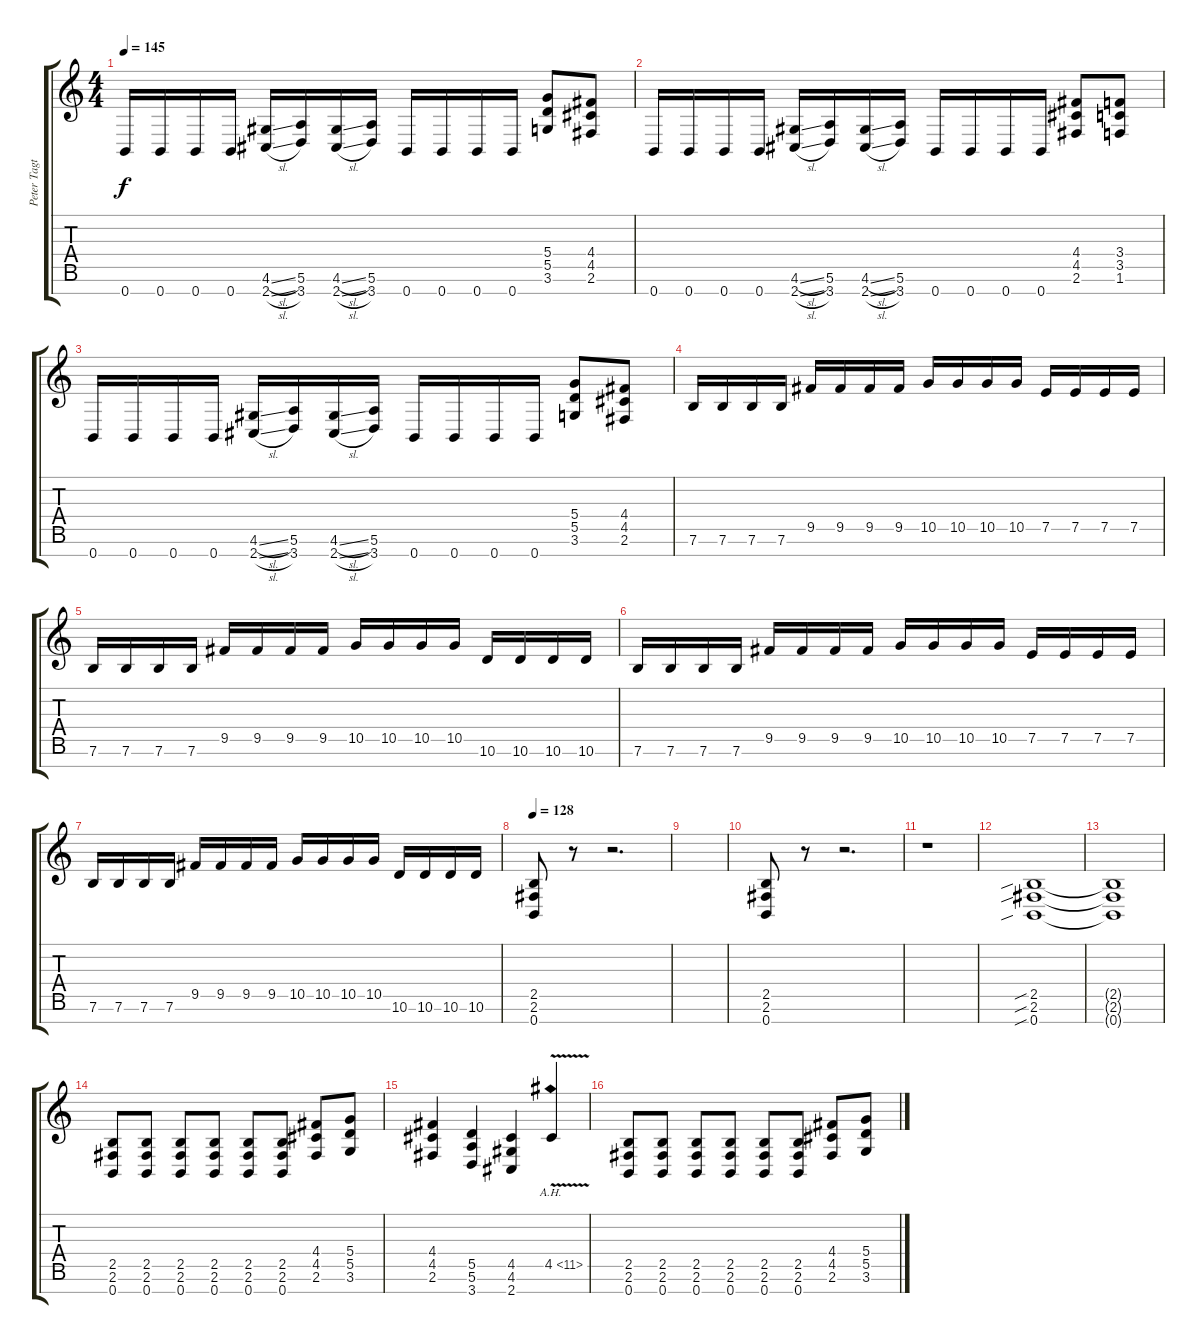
\track ("Peter Tagtgren Guitar 2" "Peter Tagt") {instrument overdrivenguitar}
\staff {score tabs}
\tuning (E4 B3 G3 D3 A2 E2 B1) {hide}
\ts (4 4)
\tempo 145
\clef g2
\ks c
0.7.16{dy f} 0.7.16 0.7.16 0.7.16 (4.6{sl} 2.7{sl}).16 (5.6 3.7).16 (4.6{sl} 2.7{sl}).16 (5.6 3.7).16 0.7.16 0.7.16 0.7.16 0.7.16 (5.4 5.5 3.6).8 (4.4 4.5 2.6).8 |
0.7.16 0.7.16 0.7.16 0.7.16 (4.6{sl} 2.7{sl}).16 (5.6 3.7).16 (4.6{sl} 2.7{sl}).16 (5.6 3.7).16 0.7.16 0.7.16 0.7.16 0.7.16 (4.4 4.5 2.6).8 (3.4 3.5 1.6).8 |
0.7.16 0.7.16 0.7.16 0.7.16 (4.6{sl} 2.7{sl}).16 (5.6 3.7).16 (4.6{sl} 2.7{sl}).16 (5.6 3.7).16 0.7.16 0.7.16 0.7.16 0.7.16 (5.4 5.5 3.6).8 (4.4 4.5 2.6).8 |
7.6.16 7.6.16 7.6.16 7.6.16 9.5.16 9.5.16 9.5.16 9.5.16 10.5.16 10.5.16 10.5.16 10.5.16 7.5.16 7.5.16 7.5.16 7.5.16 |
7.6.16 7.6.16 7.6.16 7.6.16 9.5.16 9.5.16 9.5.16 9.5.16 10.5.16 10.5.16 10.5.16 10.5.16 10.6.16 10.6.16 10.6.16 10.6.16 |
7.6.16 7.6.16 7.6.16 7.6.16 9.5.16 9.5.16 9.5.16 9.5.16 10.5.16 10.5.16 10.5.16 10.5.16 7.5.16 7.5.16 7.5.16 7.5.16 |
7.6.16 7.6.16 7.6.16 7.6.16 9.5.16 9.5.16 9.5.16 9.5.16 10.5.16 10.5.16 10.5.16 10.5.16 10.6.16 10.6.16 10.6.16 10.6.16 |
\tempo 128
(2.5 2.6 0.7).8 r.8 r.2{d} |
|
(2.5 2.6 0.7).8 r.8 r.2{d} |
r.1 |
(2.5{sib} 2.6{sib} 0.7{sib}).1 |
(2.5{t} 2.6{t} 0.7{t}).1 |
(2.5 2.6 0.7).8 (2.5 2.6 0.7).8 (2.5 2.6 0.7).8 (2.5 2.6 0.7).8 (2.5 2.6 0.7).8 (2.5 2.6 0.7).8 (4.4 4.5 2.6).8 (5.4 5.5 3.6).8 |
(4.4 4.5 2.6).4 (5.5 5.6 3.7).4 (4.5 4.6 2.7).4 4.5{ah 7 v}.4 |
(2.5 2.6 0.7).8 (2.5 2.6 0.7).8 (2.5 2.6 0.7).8 (2.5 2.6 0.7).8 (2.5 2.6 0.7).8 (2.5 2.6 0.7).8 (4.4 4.5 2.6).8 (5.4 5.5 3.6).8
